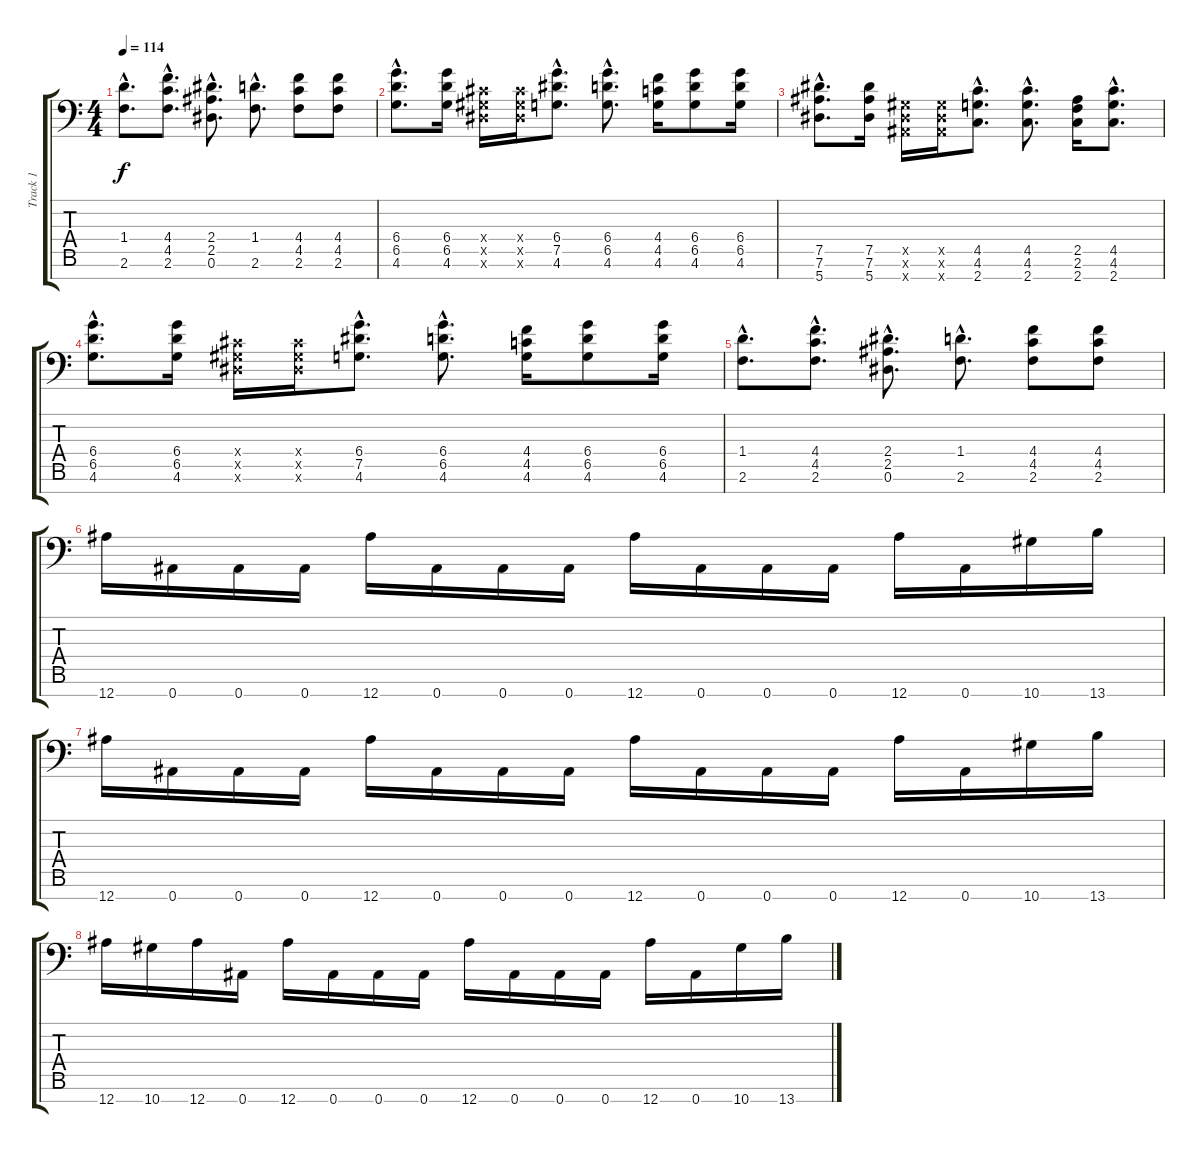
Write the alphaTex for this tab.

\track ("Track 1" "Track 1") {instrument distortionguitar}
\staff {score tabs}
\tuning (Eb4 Bb3 Gb3 Db3 Ab2 Eb2 Bb1) {hide}
\ts (4 4)
\tempo 114
\clef f4
\ks c
(1.4{hac} 2.6{hac}).8{d dy f} (4.4{hac} 4.5{hac} 2.6{hac}).8{d} (2.4{hac} 2.5{hac} 0.6{hac}).8{d} (1.4{hac} 2.6{hac}).8{d} (4.4 4.5 2.6).8 (4.4 4.5 2.6).8 |
(6.4{hac} 6.5{hac} 4.6{hac}).8{d} (6.4 6.5 4.6).16 (0.4{x} 0.5{x} 0.6{x}).16 (0.4{x} 0.5{x} 0.6{x}).16 (6.4{hac} 7.5{hac} 4.6{hac}).8{d} (6.4{hac} 6.5{hac} 4.6{hac}).8{d} (4.4 4.5 4.6).16 (6.4 6.5 4.6).8 (6.4 6.5 4.6).16 |
(7.5{hac} 7.6{hac} 5.7{hac}).8{d} (7.5 7.6 5.7).16 (0.5{x} 0.6{x} 0.7{x}).16 (0.5{x} 0.6{x} 0.7{x}).16 (4.5{hac} 4.6{hac} 2.7{hac}).8{d} (4.5{hac} 4.6{hac} 2.7{hac}).8{d} (2.5 2.6 2.7).16 (4.5{hac} 4.6{hac} 2.7{hac}).8{d} |
(6.4{hac} 6.5{hac} 4.6{hac}).8{d} (6.4 6.5 4.6).16 (0.4{x} 0.5{x} 0.6{x}).16 (0.4{x} 0.5{x} 0.6{x}).16 (6.4{hac} 7.5{hac} 4.6{hac}).8{d} (6.4{hac} 6.5{hac} 4.6{hac}).8{d} (4.4 4.5 4.6).16 (6.4 6.5 4.6).8 (6.4 6.5 4.6).16 |
(1.4{hac} 2.6{hac}).8{d} (4.4{hac} 4.5{hac} 2.6{hac}).8{d} (2.4{hac} 2.5{hac} 0.6{hac}).8{d} (1.4{hac} 2.6{hac}).8{d} (4.4 4.5 2.6).8 (4.4 4.5 2.6).8 |
12.7.16 0.7.16 0.7.16 0.7.16 12.7.16 0.7.16 0.7.16 0.7.16 12.7.16 0.7.16 0.7.16 0.7.16 12.7.16 0.7.16 10.7.16 13.7.16 |
12.7.16 0.7.16 0.7.16 0.7.16 12.7.16 0.7.16 0.7.16 0.7.16 12.7.16 0.7.16 0.7.16 0.7.16 12.7.16 0.7.16 10.7.16 13.7.16 |
12.7.16 10.7.16 12.7.16 0.7.16 12.7.16 0.7.16 0.7.16 0.7.16 12.7.16 0.7.16 0.7.16 0.7.16 12.7.16 0.7.16 10.7.16 13.7.16
